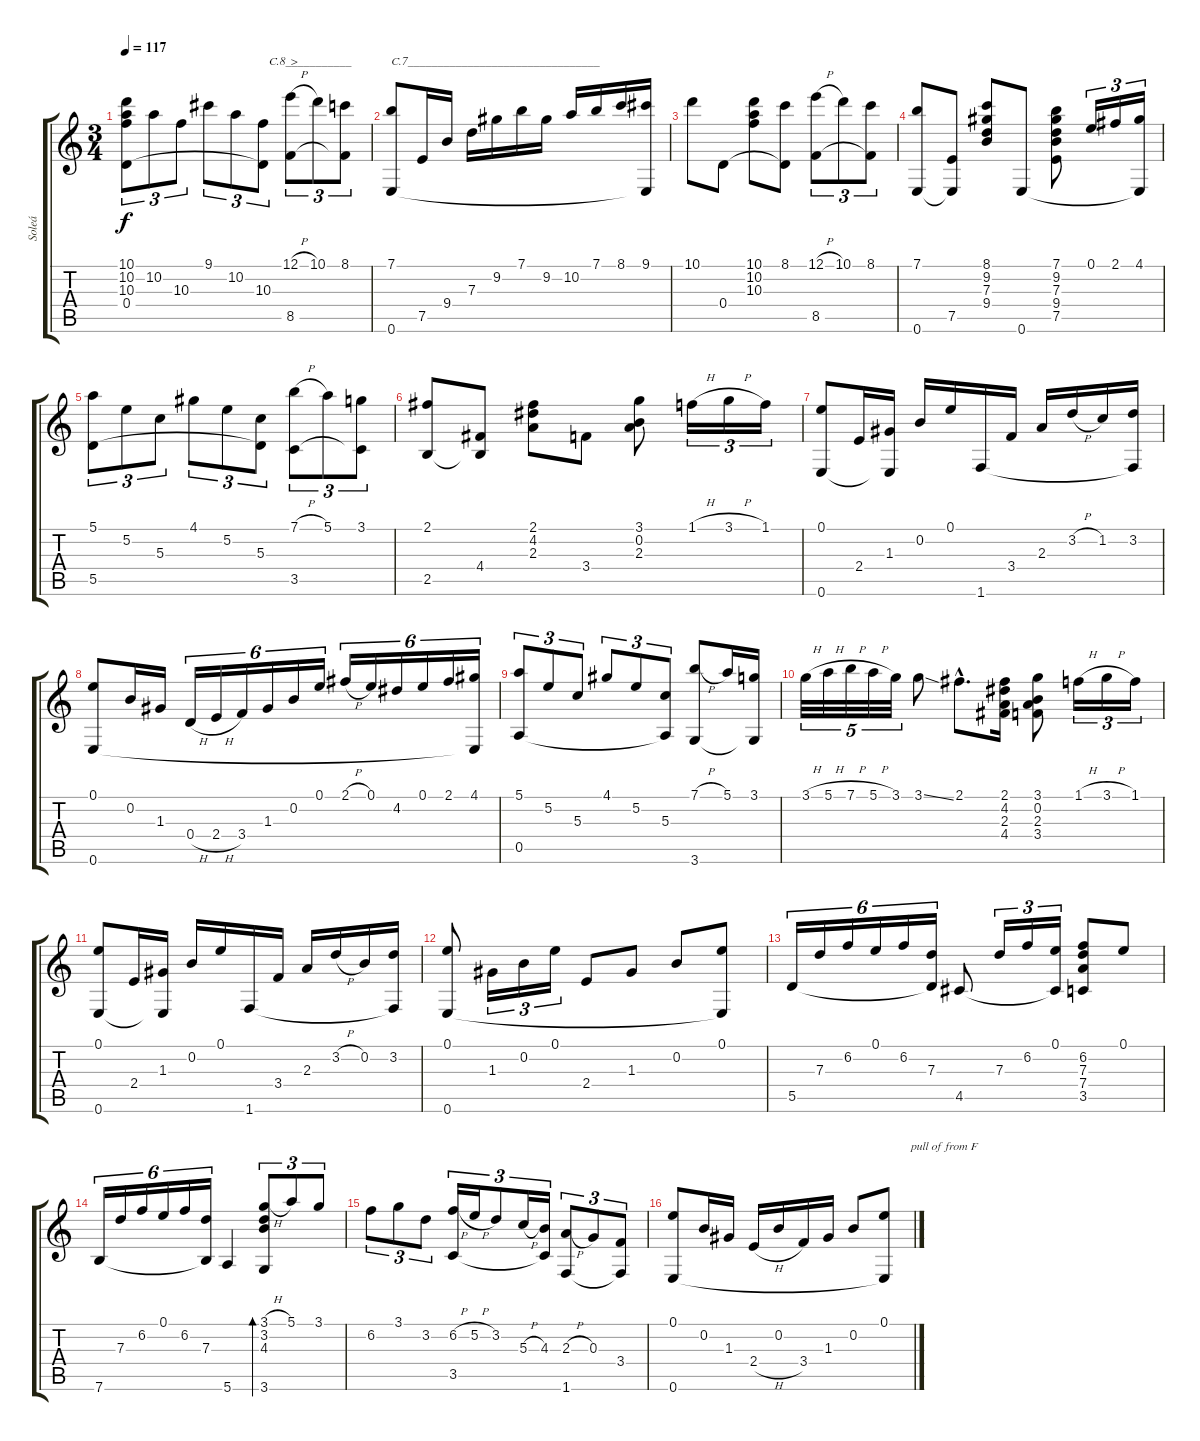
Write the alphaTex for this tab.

\track ("Soleá" "Soleá") {instrument acousticguitarnylon}
\staff {score tabs}
\tuning (E4 B3 G3 D3 A2 E2) {hide}
\ts (3 4)
\tempo 117
\clef g2
\ks c
(10.1 10.2 10.3 0.4).8{tu (3 2) dy f} 10.2.8{tu (3 2)} 10.3.8{tu (3 2)} 9.1.8{tu (3 2)} 10.2.8{tu (3 2)} (10.3 0.4{t}).8{tu (3 2) txt "  C.8___________"} (12.1{h} 8.5).8{tu (3 2) txt ">"} 10.1.8{tu (3 2)} (8.1 8.5{t}).8{tu (3 2)} |
(7.1 0.6).8{txt "C.7________________________________"} 7.5.16 9.4.16 7.3.16 9.2.16 7.1.16 9.2.16 10.2.16 7.1.16 8.1.16 (9.1 0.6{t}).16 |
10.1.8 0.4.8 (10.1 10.2 10.3).8 (8.1 0.4{t}).8 (12.1{h} 8.5).8{tu (3 2)} 10.1.8{tu (3 2)} (8.1 8.5{t}).8{tu (3 2)} |
(7.1 0.6).8 (7.5 0.6{t}).8 (8.1 9.2 7.3 9.4).8 0.6.8 (7.1 9.2 7.3 9.4 7.5).8 0.1.16{tu (3 2)} 2.1.16{tu (3 2)} (4.1 0.6{t}).16{tu (3 2)} |
(5.1 5.5).8{tu (3 2)} 5.2.8{tu (3 2)} 5.3.8{tu (3 2)} 4.1.8{tu (3 2)} 5.2.8{tu (3 2)} (5.3 5.5{t}).8{tu (3 2)} (7.1{h} 3.5).8{tu (3 2)} 5.1.8{tu (3 2)} (3.1 3.5{t}).8{tu (3 2)} |
(2.1 2.5).8 (4.4 2.5{t}).8 (2.1 4.2 2.3).8 3.4.8 (3.1 0.2 2.3).8 1.1{h}.16{tu (3 2)} 3.1{h}.16{tu (3 2)} 1.1.16{tu (3 2)} |
(0.1 0.6).8 2.4.16 (1.3 0.6{t}).16 0.2.16 0.1.16 1.6.16 3.4.16 2.3.16 3.2{h}.16 1.2.16 (3.2 1.6{t}).16 |
(0.1 0.6).8 0.2.16 1.3.16 0.4{h}.16{tu (6 4)} 2.4{h}.16{tu (6 4)} 3.4.16{tu (6 4)} 1.3.16{tu (6 4)} 0.2.16{tu (6 4)} 0.1.16{tu (6 4)} 2.1{h}.16{tu (6 4)} 0.1.16{tu (6 4)} 4.2.16{tu (6 4)} 0.1.16{tu (6 4)} 2.1.16{tu (6 4)} (4.1 0.6{t}).16{tu (6 4)} |
(5.1 0.5).8{tu (3 2)} 5.2.8{tu (3 2)} 5.3.8{tu (3 2)} 4.1.8{tu (3 2)} 5.2.8{tu (3 2)} (5.3 0.5{t}).8{tu (3 2)} (7.1{h} 3.6).8 5.1.16 (3.1 3.6{t}).16 |
3.1{h}.32{tu (5 4)} 5.1{h}.32{tu (5 4)} 7.1{h}.32{tu (5 4)} 5.1{h}.32{tu (5 4)} 3.1.32{tu (5 4)} 3.1{ss}.8 2.1{hac}.8{d} (2.1 4.2 2.3 4.4).16 (3.1 0.2 2.3 3.4).8 1.1{h}.16{tu (3 2)} 3.1{h}.16{tu (3 2)} 1.1.16{tu (3 2)} |
(0.1 0.6).8 2.4.16 (1.3 0.6{t}).16 0.2.16 0.1.16 1.6.16 3.4.16 2.3.16 3.2{h}.16 0.2.16 (3.2 1.6{t}).16 |
(0.1 0.6).8 1.3.16{tu (3 2)} 0.2.16{tu (3 2)} 0.1.16{tu (3 2)} 2.4.8 1.3.8 0.2.8 (0.1 0.6{t}).8 |
5.5.16{tu (6 4)} 7.3.16{tu (6 4)} 6.2.16{tu (6 4)} 0.1.16{tu (6 4)} 6.2.16{tu (6 4)} (7.3 5.5{t}).16{tu (6 4)} 4.5.8 7.3.16{tu (3 2)} 6.2.16{tu (3 2)} (0.1 4.5{t}).16{tu (3 2)} (6.2 7.3 7.4 3.5).8 0.1.8 |
7.6.16{tu (6 4)} 7.3.16{tu (6 4)} 6.2.16{tu (6 4)} 0.1.16{tu (6 4)} 6.2.16{tu (6 4)} (7.3 7.6{t}).16{tu (6 4)} 5.6.4 (3.1{h} 3.2 4.3 3.6).8{tu (3 2) bd 240} 5.1.8{tu (3 2)} 3.1.8{tu (3 2)} |
6.2.8{tu (3 2)} 3.1.8{tu (3 2)} 3.2.8{tu (3 2)} (6.2{h} 3.5).16{tu (3 2)} 5.2{h}.16{tu (3 2)} 3.2.8{tu (3 2)} 5.3{h}.16{tu (3 2)} (4.3 3.5{t}).16{tu (3 2)} (2.3{h} 1.6).8{tu (3 2)} 0.3.8{tu (3 2)} (3.4 1.6{t}).8{tu (3 2)} |
(0.1 0.6).8 0.2.16 1.3.16 2.4{h}.16 0.2.16 3.4.16 1.3.16 0.2.8 (0.1 0.6{t}).8{txt "         pull of from F"}
